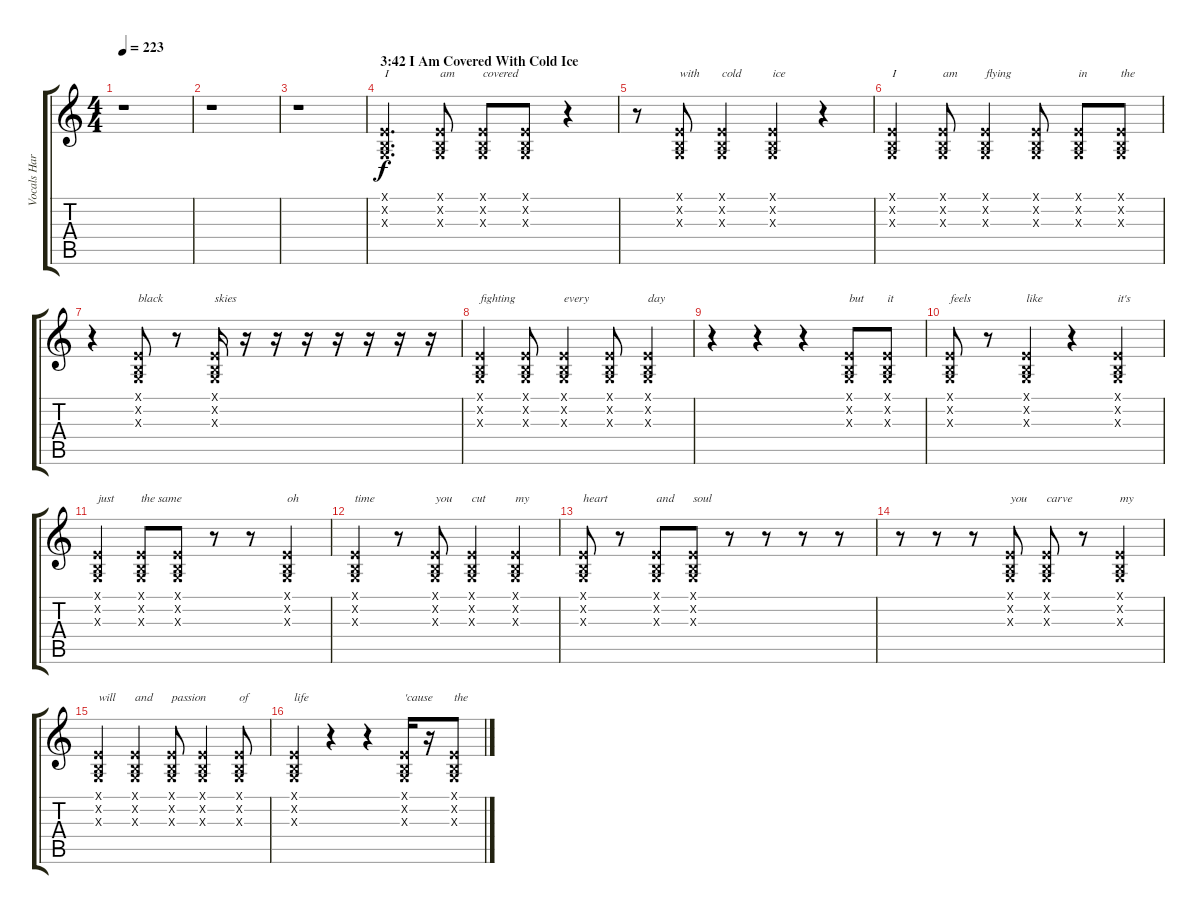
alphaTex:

\track ("Vocals Harsh" "Vocals Har") {instrument timpani}
\staff {score tabs}
\tuning (E4 B3 G3 D3 A2 E2) {hide}
\ts (4 4)
\tempo 223
\clef g2
\ks c
r.1{dy f} |
r.1 |
r.1 |
\section ("" "3:42 I Am Covered With Cold Ice")
(0.1{x} 0.2{x} 0.3{x}).4{d txt "I"} (0.1{x} 0.2{x} 0.3{x}).8{txt "am"} (0.1{x} 0.2{x} 0.3{x}).8{txt "covered"} (0.1{x} 0.2{x} 0.3{x}).8 r.4 |
r.8 (0.1{x} 0.2{x} 0.3{x}).8{txt "with"} (0.1{x} 0.2{x} 0.3{x}).4{txt "cold"} (0.1{x} 0.2{x} 0.3{x}).4{txt "ice"} r.4 |
(0.1{x} 0.2{x} 0.3{x}).4{txt "I"} (0.1{x} 0.2{x} 0.3{x}).8{txt "am"} (0.1{x} 0.2{x} 0.3{x}).4{txt "flying"} (0.1{x} 0.2{x} 0.3{x}).8 (0.1{x} 0.2{x} 0.3{x}).8{txt "in"} (0.1{x} 0.2{x} 0.3{x}).8{txt "the"} |
r.4 (0.1{x} 0.2{x} 0.3{x}).8{txt "black"} r.8 (0.1{x} 0.2{x} 0.3{x}).16{txt "skies"} r.16 r.16 r.16 r.16 r.16 r.16 r.16 |
(0.1{x} 0.2{x} 0.3{x}).4{txt "fighting"} (0.1{x} 0.2{x} 0.3{x}).8 (0.1{x} 0.2{x} 0.3{x}).4{txt "every"} (0.1{x} 0.2{x} 0.3{x}).8 (0.1{x} 0.2{x} 0.3{x}).4{txt "day"} |
r.4 r.4 r.4 (0.1{x} 0.2{x} 0.3{x}).8{txt "but"} (0.1{x} 0.2{x} 0.3{x}).8{txt "it"} |
(0.1{x} 0.2{x} 0.3{x}).8{txt "feels"} r.8 (0.1{x} 0.2{x} 0.3{x}).4{txt "like"} r.4 (0.1{x} 0.2{x} 0.3{x}).4{txt "it's"} |
(0.1{x} 0.2{x} 0.3{x}).4{txt "just"} (0.1{x} 0.2{x} 0.3{x}).8{txt "the same"} (0.1{x} 0.2{x} 0.3{x}).8 r.8 r.8 (0.1{x} 0.2{x} 0.3{x}).4{txt "oh"} |
(0.1{x} 0.2{x} 0.3{x}).4{txt "time"} r.8 (0.1{x} 0.2{x} 0.3{x}).8{txt "you"} (0.1{x} 0.2{x} 0.3{x}).4{txt "cut"} (0.1{x} 0.2{x} 0.3{x}).4{txt "my"} |
(0.1{x} 0.2{x} 0.3{x}).8{txt "heart"} r.8 (0.1{x} 0.2{x} 0.3{x}).8{txt "and"} (0.1{x} 0.2{x} 0.3{x}).8{txt "soul"} r.8 r.8 r.8 r.8 |
r.8 r.8 r.8 (0.1{x} 0.2{x} 0.3{x}).8{txt "you"} (0.1{x} 0.2{x} 0.3{x}).8{txt "carve"} r.8 (0.1{x} 0.2{x} 0.3{x}).4{txt "my"} |
(0.1{x} 0.2{x} 0.3{x}).4{txt "will"} (0.1{x} 0.2{x} 0.3{x}).4{txt "and"} (0.1{x} 0.2{x} 0.3{x}).8{txt "passion"} (0.1{x} 0.2{x} 0.3{x}).4 (0.1{x} 0.2{x} 0.3{x}).8{txt "of"} |
(0.1{x} 0.2{x} 0.3{x}).4{txt "life"} r.4 r.4 (0.1{x} 0.2{x} 0.3{x}).16{txt "'cause"} r.16 (0.1{x} 0.2{x} 0.3{x}).8{txt "the"}
